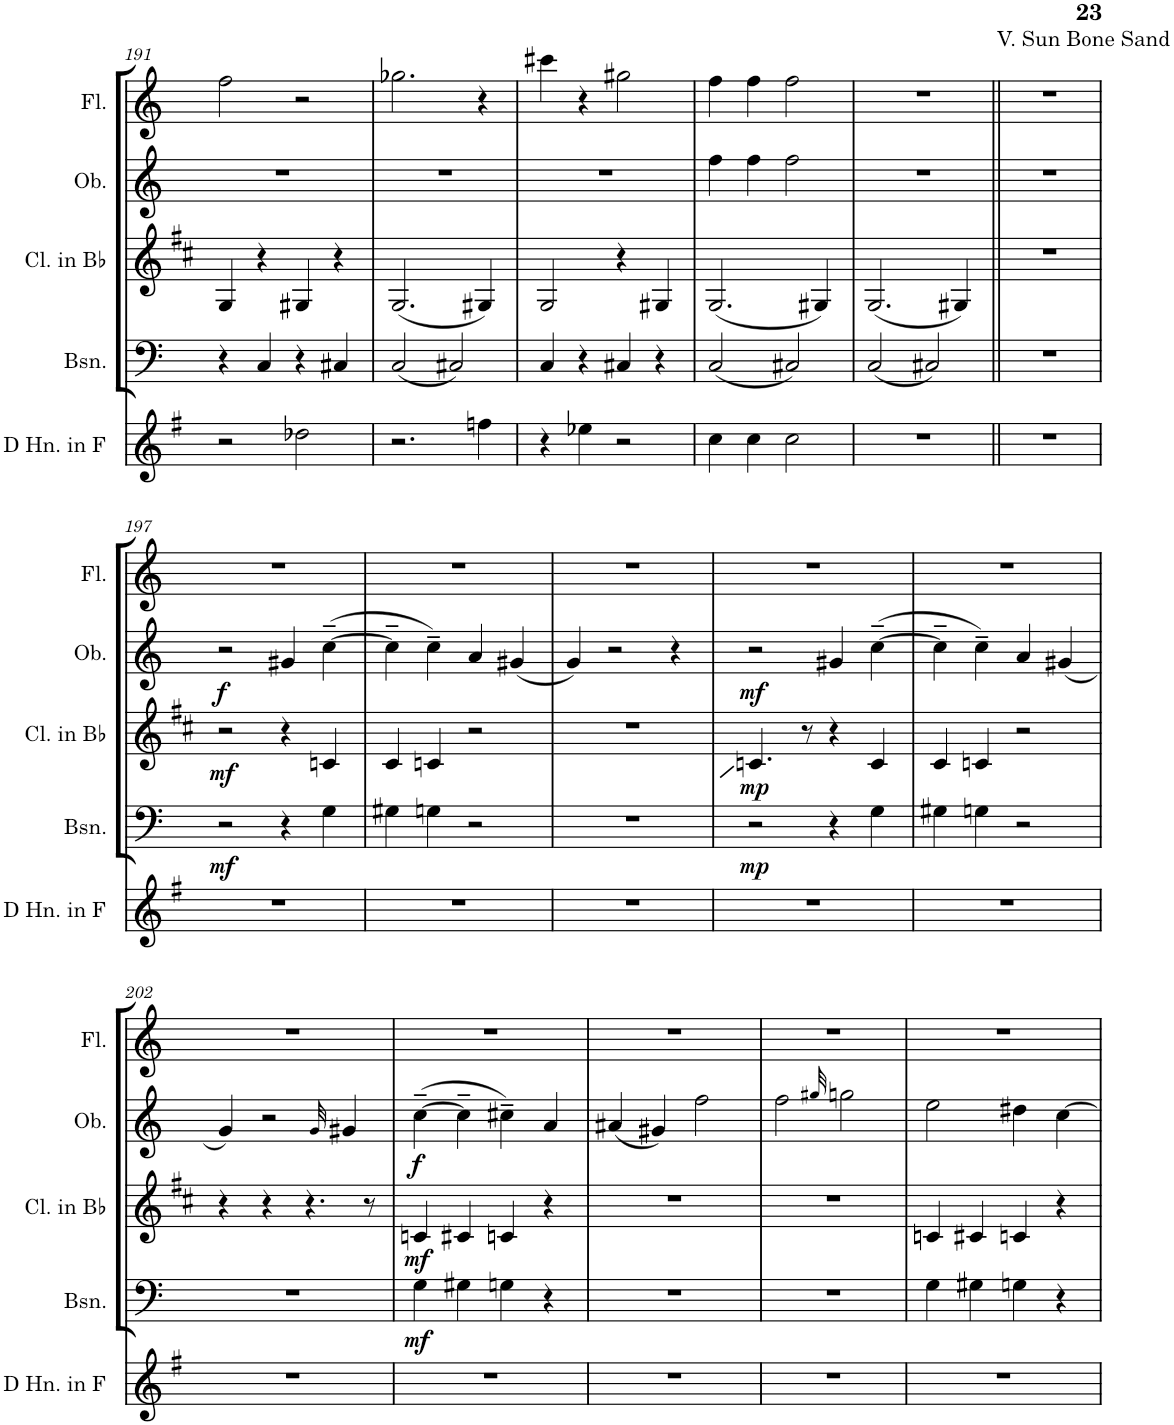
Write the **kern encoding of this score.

**kern	**kern	**dynam	**kern	**dynam	**kern	**dynam	**kern
*part5	*part4	*part4	*part3	*part3	*part2	*part2	*part1
*staff5	*staff4	*staff4	*staff3	*staff3	*staff2	*staff2	*staff1
*I"Horn in F	*I"Bassoon	*	*I"Clarinet in Bb	*	*I"Oboe	*	*I"Flute
*	*I'Bsn.	*	*I'Cl. in Bb	*	*I'Ob.	*	*I'Fl.
!!LO:PB:g=z
*clefG2	*clefF4	*	*clefG2	*	*clefG2	*	*clefG2
*Trd4c7	*	*	*Trd1c2	*	*	*	*Trd-7c-12
*k[f#]	*k[]	*	*k[f#c#]	*	*k[]	*	*k[]
*M4/4	*M4/4	*	*M4/4	*	*M4/4	*	*M4/4
=191	=191	=191	=191	=191	=191	=191	=191
2r	4r	.	4G/	.	1r	.	2ff\
.	4C/	.	4r	.	.	.	.
2dd-X\	4r	.	4G#X/	.	.	.	2r
.	4C#X/	.	4r	.	.	.	.
=192	=192	=192	=192	=192	=192	=192	=192
2.r	(2C/	.	(2.G/	.	1r	.	2.gg-X\
.	2C#X/)	.	.	.	.	.	.
4ffn\	.	.	4G#X/)	.	.	.	4r
=193	=193	=193	=193	=193	=193	=193	=193
4r	4C/	.	2G/	.	1r	.	4ccc#X\
4ee-X\	4r	.	.	.	.	.	4r
2r	4C#X/	.	4r	.	.	.	2gg#X\
.	4r	.	4G#X/	.	.	.	.
=194	=194	=194	=194	=194	=194	=194	=194
4cc\	(2C/	.	(2.G/	.	4ff\	.	4ff\
4cc\	.	.	.	.	4ff\	.	4ff\
2cc\	2C#X/)	.	.	.	2ff\	.	2ff\
.	.	.	4G#X/)	.	.	.	.
=195	=195	=195	=195	=195	=195	=195	=195
1r	(2C/	.	(2.G/	.	1r	.	1r
.	2C#X/)	.	.	.	.	.	.
.	.	.	4G#X/)	.	.	.	.
=196||	=196||	=196||	=196||	=196||	=196||	=196||	=196||
!	!	!	!	!	!	!	!LO:TX:a:t=V. Sun Bone Sand
1r	1r	.	1r	.	1r	.	1r
!!LO:LB:g=z
=197	=197	=197	=197	=197	=197	=197	=197
!	!	!LO:DY:b	!	!LO:DY:b	!	!LO:DY:b	!
1r	2r	mf	2r	mf	2r	f	1r
.	4r	.	4r	.	4g#X/	.	.
.	4G\	.	4cn/	.	([4cc~\	.	.
=198	=198	=198	=198	=198	=198	=198	=198
1r	4G#X\	.	4c#/	.	4cc~\]	.	1r
.	4Gn\	.	4cn/	.	4cc~\)	.	.
.	2r	.	2r	.	4a/	.	.
.	.	.	.	.	(4g#X/	.	.
=199	=199	=199	=199	=199	=199	=199	=199
1r	1r	.	1r	.	4g/)	.	1r
.	.	.	.	.	2r	.	.
.	.	.	.	.	4r	.	.
=200	=200	=200	=200	=200	=200	=200	=200
!	!	!LO:DY:b	!	!LO:DY:b	!	!LO:DY:b	!
1r	2r	mp	4.cn/	mp	2r	mf	1r
.	.	.	8r	.	.	.	.
.	4r	.	4r	.	4g#X/	.	.
.	4G\	.	4c/	.	([4cc~\	.	.
=201	=201	=201	=201	=201	=201	=201	=201
1r	4G#X\	.	4c#/	.	4cc~\]	.	1r
.	4Gn\	.	4cn/	.	4cc~\)	.	.
.	2r	.	2r	.	4a/	.	.
.	.	.	.	.	(4g#X/	.	.
!!LO:LB:g=z
=202	=202	=202	=202	=202	=202	=202	=202
1r	1r	.	4r	.	4g/)	.	1r
.	.	.	4r	.	2r	.	.
.	.	.	4.r	.	.	.	.
.	.	.	.	.	32qg/	.	.
.	.	.	.	.	4g#X/	.	.
.	.	.	8r	.	.	.	.
=203	=203	=203	=203	=203	=203	=203	=203
!	!	!LO:DY:b	!	!LO:DY:b	!	!LO:DY:b	!
1r	4G\	mf	4cn/	mf	([4cc~\	f	1r
.	4G#X\	.	4c#X/	.	4cc~\]	.	.
.	4Gn\	.	4cn/	.	4cc#X~\)	.	.
.	4r	.	4r	.	4a/	.	.
=204	=204	=204	=204	=204	=204	=204	=204
1r	1r	.	1r	.	(4a#X/	.	1r
.	.	.	.	.	4g#X/)	.	.
.	.	.	.	.	2ff\	.	.
=205	=205	=205	=205	=205	=205	=205	=205
1r	1r	.	1r	.	2ff\	.	1r
.	.	.	.	.	32qgg#X/	.	.
.	.	.	.	.	2ggn\	.	.
=206	=206	=206	=206	=206	=206	=206	=206
1r	4G\	.	4cn/	.	2ee\	.	1r
.	4G#X\	.	4c#X/	.	.	.	.
.	4Gn\	.	4cn/	.	4dd#X\	.	.
.	4r	.	4r	.	[4cc\	.	.
=	=	=	=	=	=	=	=
*-	*-	*-	*-	*-	*-	*-	*-
